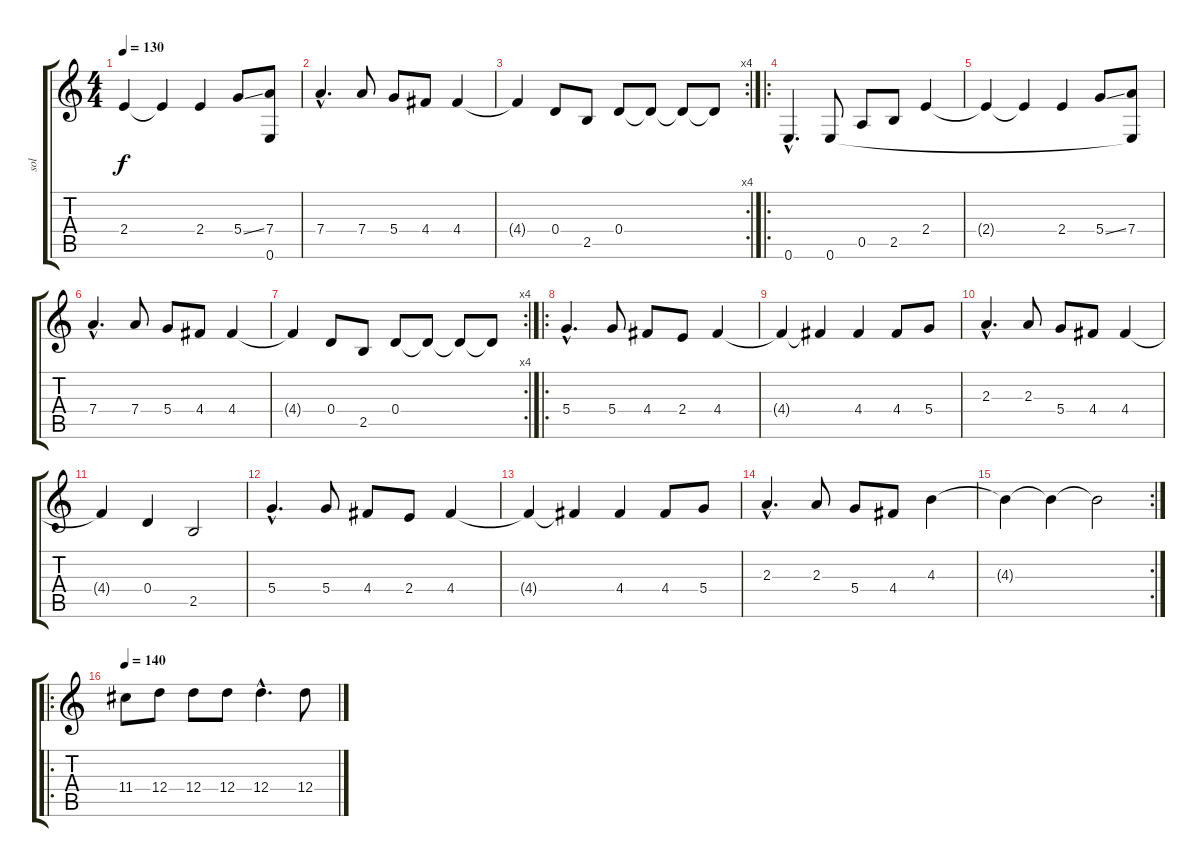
\track ("sol" "sol") {instrument distortionguitar}
\staff {score tabs}
\tuning (E4 B3 G3 D3 A2 E2) {hide}
\ts (4 4)
\tempo 130
\clef g2
\ks c
2.4{t}.4{dy f} 2.4{t}.4 2.4.4 5.4{ss}.8 (7.4 0.6{t}).8 |
7.4{hac}.4{d} 7.4.8 5.4.8 4.4.8 4.4.4 |
\rc 4
4.4{t}.4 0.4.8 2.5.8 0.4.8 0.4{t}.8 0.4{t}.8 0.4{t}.8 |
\ro
0.6{hac}.4{d volume 15} 0.6.8 0.5.8 2.5.8 2.4.4 |
2.4{t}.4 2.4{t}.4 2.4.4 5.4{ss}.8 (7.4 0.6{t}).8 |
7.4{hac}.4{d} 7.4.8 5.4.8 4.4.8 4.4.4 |
\rc 4
4.4{t}.4 0.4.8 2.5.8 0.4.8 0.4{t}.8 0.4{t}.8 0.4{t}.8 |
\ro
5.4{hac}.4{d} 5.4.8 4.4.8 2.4.8 4.4.4 |
4.4{t}.4 4.4{t}.4 4.4.4 4.4.8 5.4.8 |
2.3{hac}.4{d} 2.3.8 5.4.8 4.4.8 4.4.4 |
4.4{t}.4 0.4.4 2.5.2 |
5.4{hac}.4{d} 5.4.8 4.4.8 2.4.8 4.4.4 |
4.4{t}.4 4.4{t}.4 4.4.4 4.4.8 5.4.8 |
2.3{hac}.4{d} 2.3.8 5.4.8 4.4.8 4.3.4 |
\rc 2
4.3{t}.4 4.3{t}.4 4.3{t}.2 |
\ro
\tempo 140
11.4.8 12.4.8 12.4.8 12.4.8 12.4{hac}.4{d} 12.4.8
